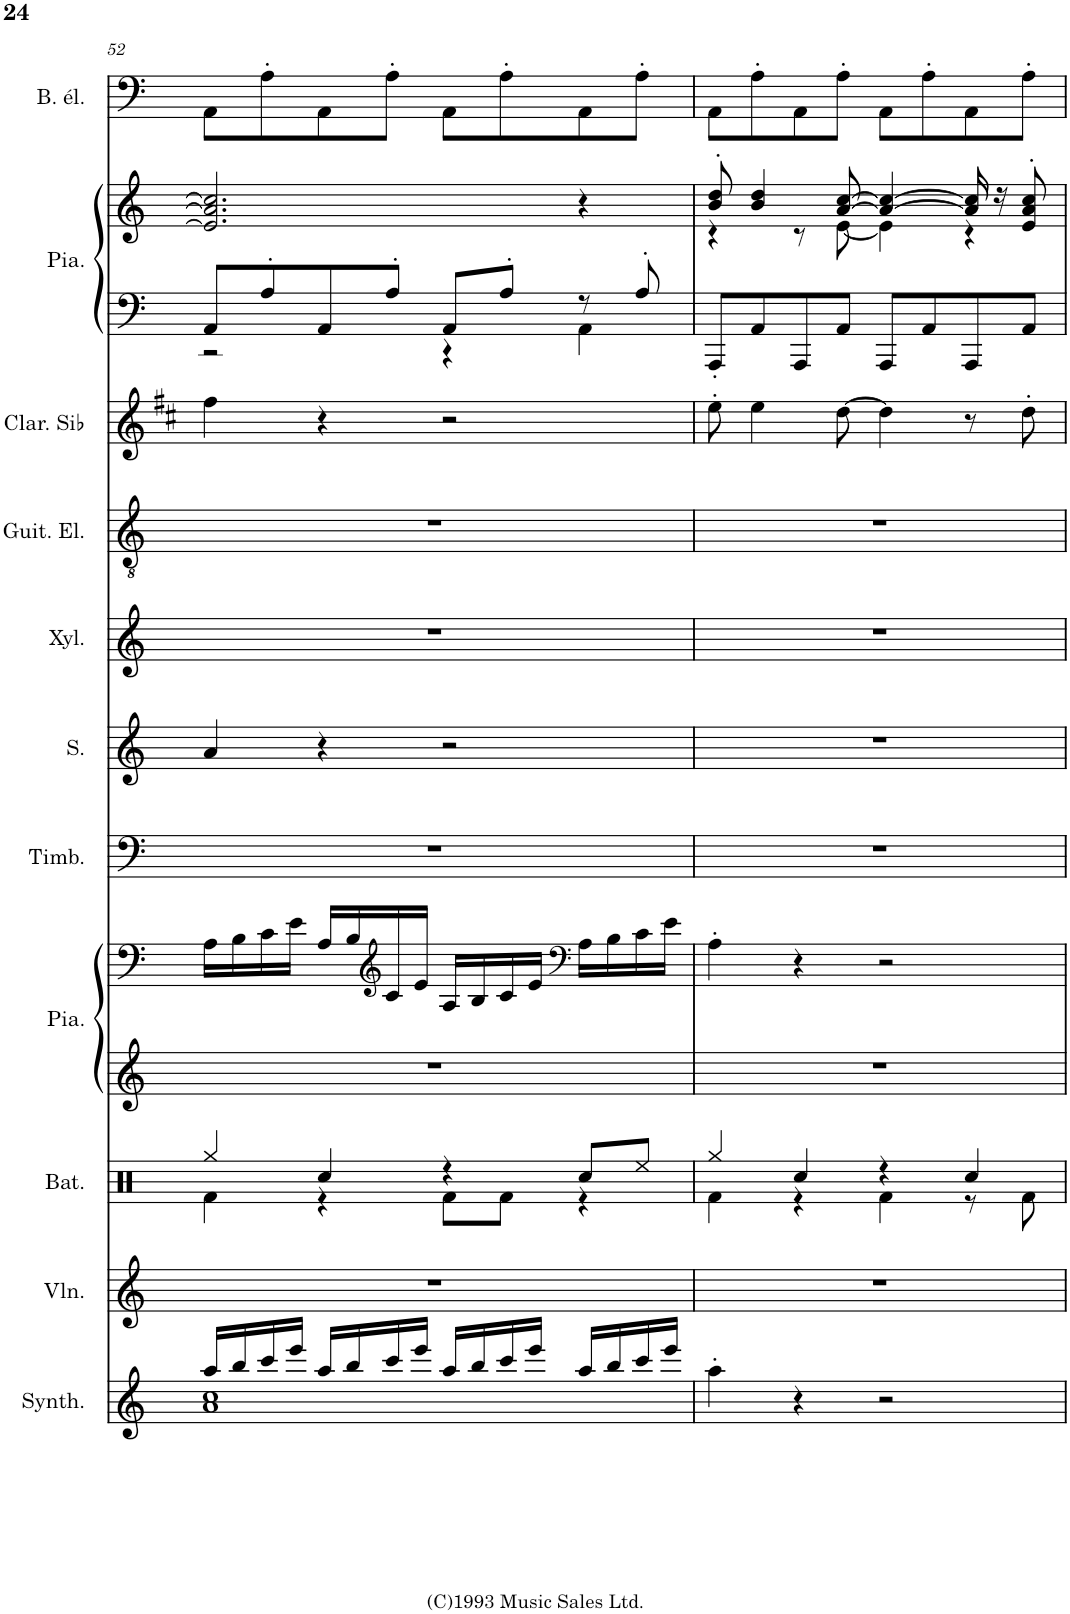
**kern	**kern	**kern	**kern	**kern	**kern	**kern	**kern	**kern	**kern	**kern	**kern	**kern
*part11	*part10	*part9	*part8	*part8	*part7	*part6	*part5	*part4	*part3	*part2	*part2	*part1
*staff13	*staff12	*staff11	*staff10	*staff9	*staff8	*staff7	*staff6	*staff5	*staff4	*staff3	*staff2	*staff1
*I"Synthétiseur d'effets	*I"Violon	*I"Batterie	*I"Piano	*	*I"Timbales	*I"Soprano	*I"Xylophone	*I"Guitare électrique	*I"Clarinette en Sib	*I"Piano	*	*I"Basse électrique, Money Money
*I'Synth.	*I'Vln.	*I'Bat.	*I'Pia.	*	*I'Timb.	*I'S.	*I'Xyl.	*I'Guit. El.	*I'Clar. Sib	*I'Pia.	*	*I'B. él.
!!LO:PB:g=z
*clefG2	*clefG2	*clefX	*clefG2	*clefF4	*clefF4	*clefG2	*clefG2	*clefGv2	*clefG2	*clefF4	*clefG2	*clefF4
*	*	*	*	*	*	*	*Trd-7c-12	*	*Trd1c2	*	*	*Trd7c12
*k[]	*k[]	*k[]	*k[]	*k[]	*k[]	*k[]	*k[]	*k[]	*k[f#c#]	*k[]	*k[]	*k[]
*M4/4	*M4/4	*M4/4	*M4/4	*M4/4	*M4/4	*M4/4	*M4/4	*M4/4	*M4/4	*M4/4	*M4/4	*M4/4
=52	=52	=52	=52	=52	=52	=52	=52	=52	=52	=52	=52	=52
*^	*	*^	*	*	*	*	*	*	*	*^	*	*
16aa/LL	1a 1cc	1r	4Rgg/	4Rf\	1r	16A\LL	1r	4a/	1r	1r	4ff#\	8AA/L	2r	2.e/] 2.a/] 2.cc/]	8AA\L
16bb/	.	.	.	.	.	16B\	.	.	.	.	.	.	.	.	.
16ccc/	.	.	.	.	.	16c\	.	.	.	.	.	8A'/	.	.	8A'\
16eee/JJ	.	.	.	.	.	16e\JJ	.	.	.	.	.	.	.	.	.
16aa/LL	.	.	4Rcc/	4r	.	16A/LL	.	4r	.	.	4r	8AA/	.	.	8AA\
16bb/	.	.	.	.	.	16B/	.	.	.	.	.	.	.	.	.
*	*	*	*	*	*	*clefG2	*	*	*	*	*	*	*	*	*
16ccc/	.	.	.	.	.	16c/	.	.	.	.	.	8A'/J	.	.	8A'\J
16eee/JJ	.	.	.	.	.	16e/JJ	.	.	.	.	.	.	.	.	.
16aa/LL	.	.	4r	8Rf\L	.	16A/LL	.	2r	.	.	2r	8AA/L	4r	.	8AA\L
16bb/	.	.	.	.	.	16B/	.	.	.	.	.	.	.	.	.
16ccc/	.	.	.	8Rf\J	.	16c/	.	.	.	.	.	8A'/J	.	.	8A'\
16eee/JJ	.	.	.	.	.	16e/JJ	.	.	.	.	.	.	.	.	.
*	*	*	*	*	*	*clefF4	*	*	*	*	*	*	*	*	*
16aa/LL	.	.	8Rcc/L	4r	.	16A\LL	.	.	.	.	.	8r	4AA\	4r	8AA\
16bb/	.	.	.	.	.	16B\	.	.	.	.	.	.	.	.	.
16ccc/	.	.	8Ree/J	.	.	16c\	.	.	.	.	.	8A'/	.	.	8A'\J
16eee/JJ	.	.	.	.	.	16e\JJ	.	.	.	.	.	.	.	.	.
*v	*v	*	*	*	*	*	*	*	*	*	*	*v	*v	*	*
=53	=53	=53	=53	=53	=53	=53	=53	=53	=53	=53	=53	=53	=53
*	*	*	*	*	*	*	*	*	*	*	*	*^	*
4aa'\	1r	4Rgg/	4Rf\	1r	4A'\	1r	1r	1r	1r	8ee'\	8AAA'/L	8b/' 8dd/'	4r	8AA\L
.	.	.	.	.	.	.	.	.	.	4ee\	8AA/	4b/ 4dd/	.	8A'\
4r	.	4Rcc/	4r	.	4r	.	.	.	.	.	8AAA/	.	8r	8AA\
.	.	.	.	.	.	.	.	.	.	[8dd\	8AA/J	[8a/ [8cc/	[8e\	8A'\J
2r	.	4r	4Rf\	.	2r	.	.	.	.	4dd\]	8AAA/L	4a/_ 4cc/_	4e\]	8AA\L
.	.	.	.	.	.	.	.	.	.	.	8AA/	.	.	8A'\
.	.	4Rcc/	8r	.	.	.	.	.	.	8r	8AAA/	16a/] 16cc/]	4r	8AA\
.	.	.	.	.	.	.	.	.	.	.	.	16r	.	.
.	.	.	8Rf\	.	.	.	.	.	.	8dd'\	8AA/J	8e/' 8a/' 8cc/'	.	8A'\J
*	*	*v	*v	*	*	*	*	*	*	*	*	*v	*v	*
=	=	=	=	=	=	=	=	=	=	=	=	=
*-	*-	*-	*-	*-	*-	*-	*-	*-	*-	*-	*-	*-
